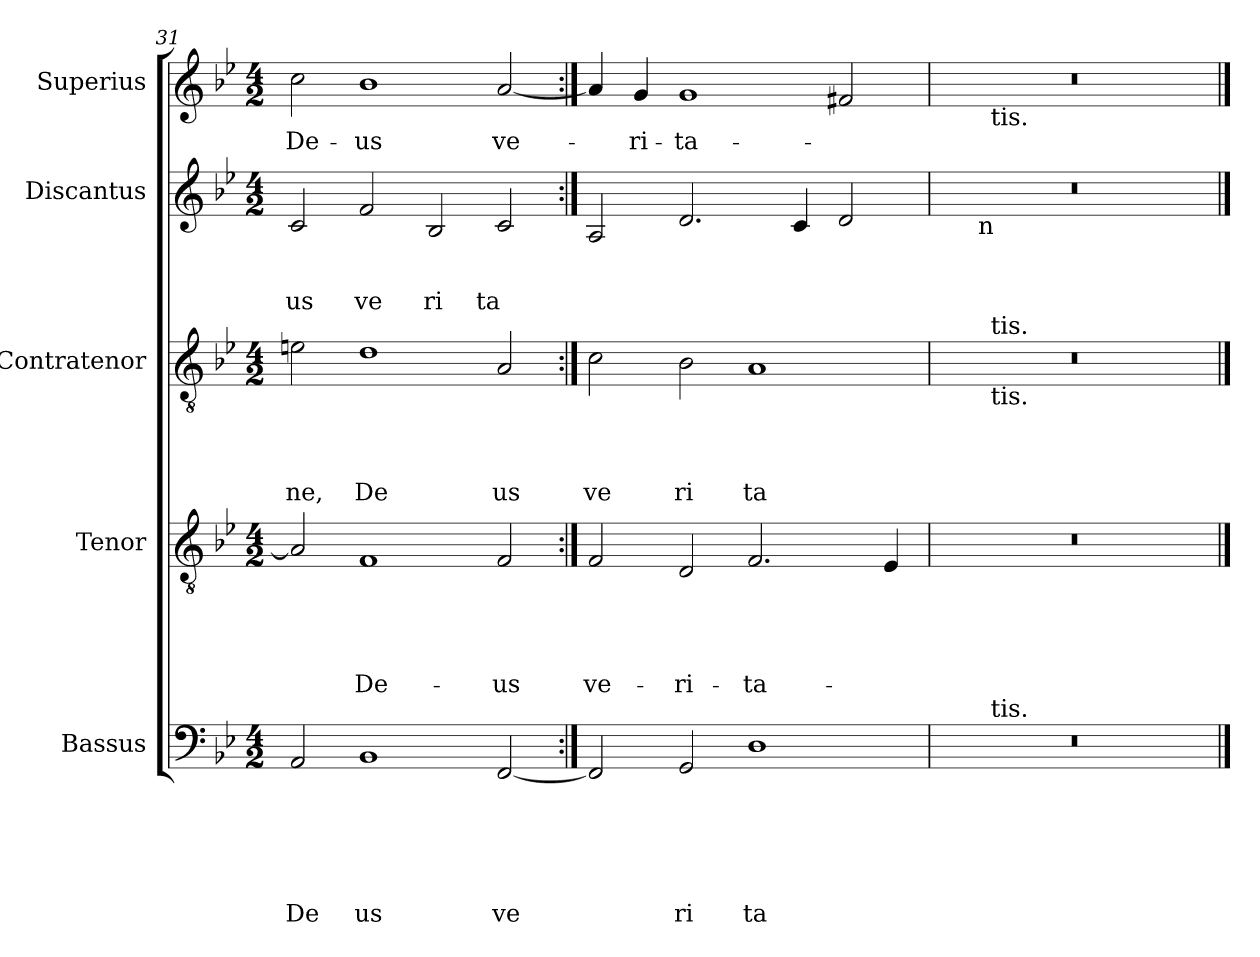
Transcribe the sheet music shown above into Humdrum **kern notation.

**kern	**text	**text	**text	**text	**text	**text	**kern	**text	**text	**text	**text	**text	**kern	**text	**text	**text	**text	**kern	**text	**text	**text	**kern	**text
*part5	*part5	*part5	*part5	*part5	*part5	*part5	*part4	*part4	*part4	*part4	*part4	*part4	*part3	*part3	*part3	*part3	*part3	*part2	*part2	*part2	*part2	*part1	*part1
*staff5	*staff5	*staff5	*staff5	*staff5	*staff5	*staff5	*staff4	*staff4	*staff4	*staff4	*staff4	*staff4	*staff3	*staff3	*staff3	*staff3	*staff3	*staff2	*staff2	*staff2	*staff2	*staff1	*staff1
*I"Bassus	*	*	*	*	*	*	*I"Tenor	*	*	*	*	*	*I"Contratenor	*	*	*	*	*I"Discantus	*	*	*	*I"Superius	*
*clefF4	*	*	*	*	*	*	*clefGv2	*	*	*	*	*	*clefGv2	*	*	*	*	*clefG2	*	*	*	*clefG2	*
*k[b-e-]	*	*	*	*	*	*	*k[b-e-]	*	*	*	*	*	*k[b-e-]	*	*	*	*	*k[b-e-]	*	*	*	*k[b-e-]	*
*B-:	*	*	*	*	*	*	*B-:	*	*	*	*	*	*B-:	*	*	*	*	*B-:	*	*	*	*B-:	*
*M4/2	*	*	*	*	*	*	*M4/2	*	*	*	*	*	*M4/2	*	*	*	*	*M4/2	*	*	*	*M4/2	*
=31	=31	=31	=31	=31	=31	=31	=31	=31	=31	=31	=31	=31	=31	=31	=31	=31	=31	=31	=31	=31	=31	=31	=31
!	!	!	!	!	!	!LO:LY:b	!	!	!	!	!	!	!	!	!	!	!LO:LY:b	!	!	!	!LO:LY:b	!	!LO:LY:b
2AA/	.	.	.	.	.	De	2A/]	.	.	.	.	.	2en\	.	.	.	ne,	2c/	.	.	us	2cc\	De-
!	!	!	!	!	!	!LO:LY:b	!	!	!	!	!	!LO:LY:b	!	!	!	!	!LO:LY:b	!	!	!	!LO:LY:b	!	!LO:LY:b
1BB-	.	.	.	.	.	us	1F	.	.	.	.	De-	1d	.	.	.	De	2f/	.	.	ve	1b-	-us
!	!	!	!	!	!	!	!	!	!	!	!	!	!	!	!	!	!	!	!	!	!LO:LY:b	!	!
.	.	.	.	.	.	.	.	.	.	.	.	.	.	.	.	.	.	2B-/	.	.	ri	.	.
!	!	!	!	!	!	!LO:LY:b	!	!	!	!	!	!LO:LY:b	!	!	!	!	!LO:LY:b	!	!	!	!LO:LY:b	!	!LO:LY:b
[<2FF/	.	.	.	.	.	ve	2F/	.	.	.	.	-us	2A/	.	.	.	us	2c/	.	.	ta	[<2a/	ve-
=32:|!	=32:|!	=32:|!	=32:|!	=32:|!	=32:|!	=32:|!	=32:|!	=32:|!	=32:|!	=32:|!	=32:|!	=32:|!	=32:|!	=32:|!	=32:|!	=32:|!	=32:|!	=32:|!	=32:|!	=32:|!	=32:|!	=32:|!	=32:|!
!	!	!	!	!	!	!	!	!	!	!	!	!LO:LY:b	!	!	!	!	!LO:LY:b	!	!	!	!	!	!
2FF/]	.	.	.	.	.	.	2F/	.	.	.	.	ve-	2c\	.	.	.	ve	2A/	.	.	.	4a/]	.
!	!	!	!	!	!	!	!	!	!	!	!	!	!	!	!	!	!	!	!	!	!	!	!LO:LY:b
.	.	.	.	.	.	.	.	.	.	.	.	.	.	.	.	.	.	.	.	.	.	4g/	-ri-
!	!	!	!	!	!	!LO:LY:b	!	!	!	!	!	!LO:LY:b	!	!	!	!	!LO:LY:b	!	!	!	!	!	!LO:LY:b
2GG/	.	.	.	.	.	ri	2D/	.	.	.	.	-ri-	2B-\	.	.	.	ri	2.d/	.	.	.	1g	-ta-
!	!	!	!	!	!	!LO:LY:b	!	!	!	!	!	!LO:LY:b	!	!	!	!	!LO:LY:b	!	!	!	!	!	!
1D	.	.	.	.	.	ta	2.F/	.	.	.	.	-ta-	1A	.	.	.	ta	.	.	.	.	.	.
.	.	.	.	.	.	.	.	.	.	.	.	.	.	.	.	.	.	4c/	.	.	.	.	.
.	.	.	.	.	.	.	.	.	.	.	.	.	.	.	.	.	.	2d/	.	.	.	2f#X/	.
.	.	.	.	.	.	.	4E-/	.	.	.	.	.	.	.	.	.	.	.	.	.	.	.	.
=33	=33	=33	=33	=33	=33	=33	=33	=33	=33	=33	=33	=33	=33	=33	=33	=33	=33	=33	=33	=33	=33	=33	=33
*^	*	*	*	*	*	*	*	*	*	*	*	*	*^	*	*	*	*	*^	*	*	*	*^	*
0r	4ryy	.	.	.	.	.	.	0r	.	.	.	.	.	0r	4ryy	.	.	.	.	0r	8..ryy	.	.	.	0r	4ryy	.
!	!	!	!	!	!	!	!	!	!	!	!	!	!	!	!	!	!	!	!	!	!LO:TX:b:t=n	!	!	!	!	!	!
.	.	.	.	.	.	.	.	.	.	.	.	.	.	.	.	.	.	.	.	.	1ryy	.	.	.	.	.	.
!	!	!	!	!	!	!	!	!	!	!	!	!	!	!	!	!	!	!	!	!	!	!	!	!	!	!LO:TX:b:t=tis.	!
!	!	!	!	!	!	!	!	!	!	!	!	!	!	!	!LO:TX:b:t=tis.	!	!	!	!	!	!	!	!	!	!	!	!
!	!	!	!	!	!	!	!	!	!	!	!	!	!	!	!LO:TX:a:t=tis.	!	!	!	!	!	!	!	!	!	!	!	!
!	!LO:TX:a:t=tis.	!	!	!	!	!	!	!	!	!	!	!	!	!	!	!	!	!	!	!	!	!	!	!	!	!	!
.	1..ryy	.	.	.	.	.	.	.	.	.	.	.	.	.	1..ryy	.	.	.	.	.	.	.	.	.	.	1..ryy	.
.	.	.	.	.	.	.	.	.	.	.	.	.	.	.	.	.	.	.	.	.	2ryy	.	.	.	.	.	.
.	.	.	.	.	.	.	.	.	.	.	.	.	.	.	.	.	.	.	.	.	4ryy	.	.	.	.	.	.
.	.	.	.	.	.	.	.	.	.	.	.	.	.	.	.	.	.	.	.	.	32ryy	.	.	.	.	.	.
*	*	*	*	*	*	*	*	*	*	*	*	*	*	*v	*v	*	*	*	*	*	*	*	*	*	*v	*v	*
*v	*v	*	*	*	*	*	*	*	*	*	*	*	*	*	*	*	*	*	*v	*v	*	*	*	*	*
==	==	==	==	==	==	==	==	==	==	==	==	==	==	==	==	==	==	==	==	==	==	==	==
*-	*-	*-	*-	*-	*-	*-	*-	*-	*-	*-	*-	*-	*-	*-	*-	*-	*-	*-	*-	*-	*-	*-	*-
